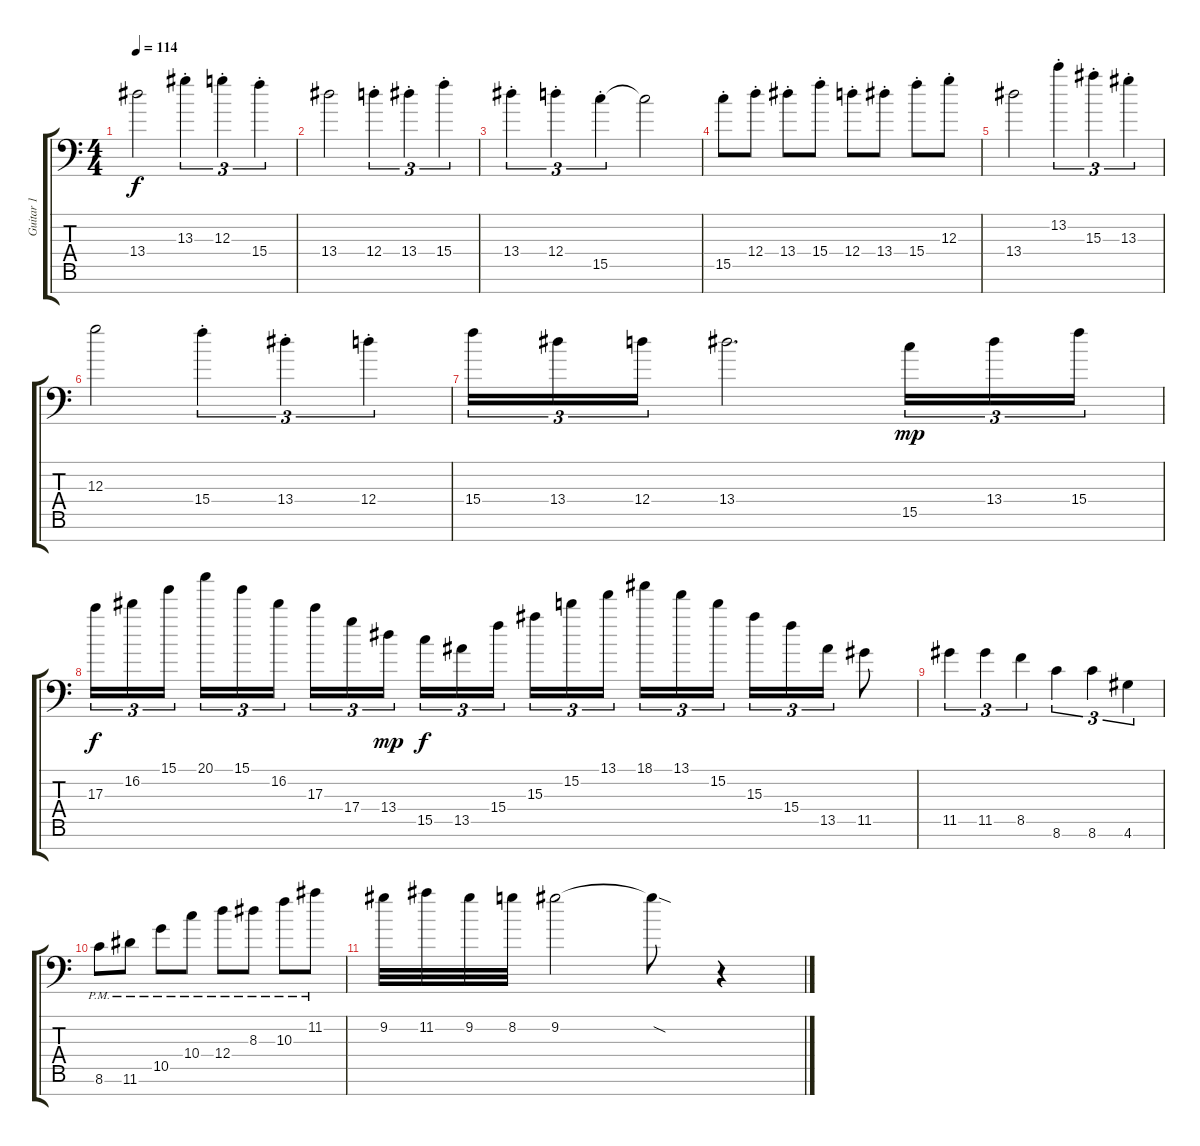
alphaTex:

\track ("Guitar 1" "Guitar 1") {instrument distortionguitar}
\staff {score tabs}
\tuning (E4 B3 G3 D3 A2 E2 A1) {hide}
\ts (4 4)
\tempo 114
\clef f4
\ks c
13.4.2{dy f} 13.3{st}.4{tu (3 2)} 12.3{st}.4{tu (3 2)} 15.4{st}.4{tu (3 2)} |
13.4.2 12.4{st}.4{tu (3 2)} 13.4{st}.4{tu (3 2)} 15.4{st}.4{tu (3 2)} |
13.4{st}.4{tu (3 2)} 12.4{st}.4{tu (3 2)} 15.5{st}.4{tu (3 2)} 15.5{t}.2 |
15.5{st}.8 12.4{st}.8 13.4{st}.8 15.4{st}.8 12.4{st}.8 13.4{st}.8 15.4{st}.8 12.3{st}.8 |
13.4.2 13.2{st}.4{tu (3 2)} 15.3{st}.4{tu (3 2)} 13.3{st}.4{tu (3 2)} |
12.3.2 15.4{st}.4{tu (3 2)} 13.4{st}.4{tu (3 2)} 12.4{st}.4{tu (3 2)} |
15.4.16{tu (3 2)} 13.4.16{tu (3 2)} 12.4.16{tu (3 2)} 13.4.2{d} 15.5.16{tu (3 2) dy mp} 13.4.16{tu (3 2)} 15.4.16{tu (3 2)} |
17.3.16{tu (3 2) dy f} 16.2.16{tu (3 2)} 15.1.16{tu (3 2) beam splitsecondary} 20.1.16{tu (3 2)} 15.1.16{tu (3 2)} 16.2.16{tu (3 2)} 17.3.16{tu (3 2)} 17.4.16{tu (3 2)} 13.4.16{tu (3 2) dy mp beam splitsecondary} 15.5.16{tu (3 2) dy f} 13.5.16{tu (3 2)} 15.4.16{tu (3 2)} 15.3.16{tu (3 2)} 15.2.16{tu (3 2)} 13.1.16{tu (3 2) beam splitsecondary} 18.1.16{tu (3 2)} 13.1.16{tu (3 2)} 15.2.16{tu (3 2)} 15.3.16{tu (3 2)} 15.4.16{tu (3 2)} 13.5.16{tu (3 2)} 11.5.8 |
11.5.4{tu (3 2)} 11.5.4{tu (3 2)} 8.5.4{tu (3 2)} 8.6.4{tu (3 2)} 8.6.4{tu (3 2)} 4.6.4{tu (3 2)} |
8.6{pm}.8 11.6{pm}.8 10.5{pm}.8 10.4{pm}.8 12.4{pm}.8 8.3{pm}.8 10.3{pm}.8 11.2{pm}.8 |
9.2.32 11.2.32 9.2.32 8.2.32 9.2.2 9.2{sod t}.8 r.4
